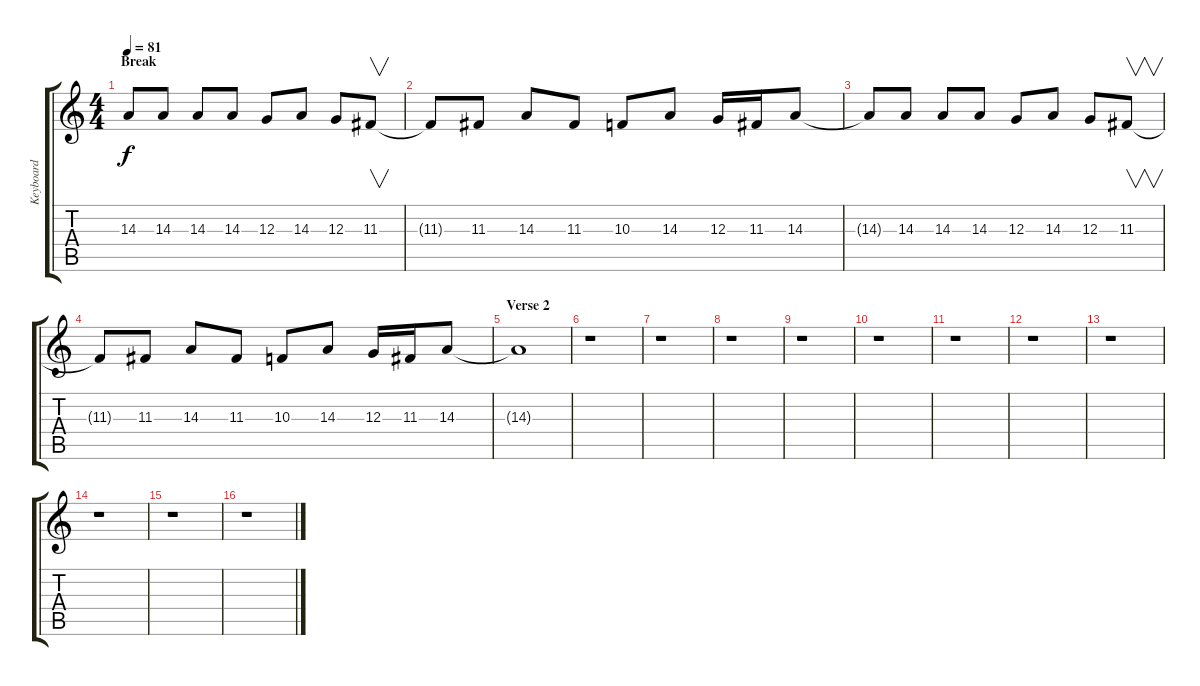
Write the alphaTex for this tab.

\track ("Keyboard" "Keyboard") {instrument synthstrings1}
\staff {score tabs}
\tuning (E4 B3 G3 D3 A2 E2) {hide}
\ts (4 4)
\section ("" "Break")
\tempo 81
\clef g2
\ks c
14.3.8{dy f volume 11 balance 16 instrument guitarharmonics} 14.3.8 14.3.8 14.3.8 12.3.8 14.3.8 12.3.8 11.3.8{v} |
11.3{t}.8 11.3.8 14.3.8 11.3.8 10.3.8 14.3.8 12.3.16 11.3.16 14.3.8 |
14.3{t}.8 14.3.8 14.3.8 14.3.8 12.3.8 14.3.8 12.3.8 11.3.8{v} |
11.3{t}.8 11.3.8 14.3.8 11.3.8 10.3.8 14.3.8 12.3.16 11.3.16 14.3.8 |
\section ("" "Verse 2")
14.3{t}.1 |
r.1 |
r.1 |
r.1 |
r.1 |
r.1 |
r.1 |
r.1 |
r.1 |
r.1 |
r.1 |
r.1
